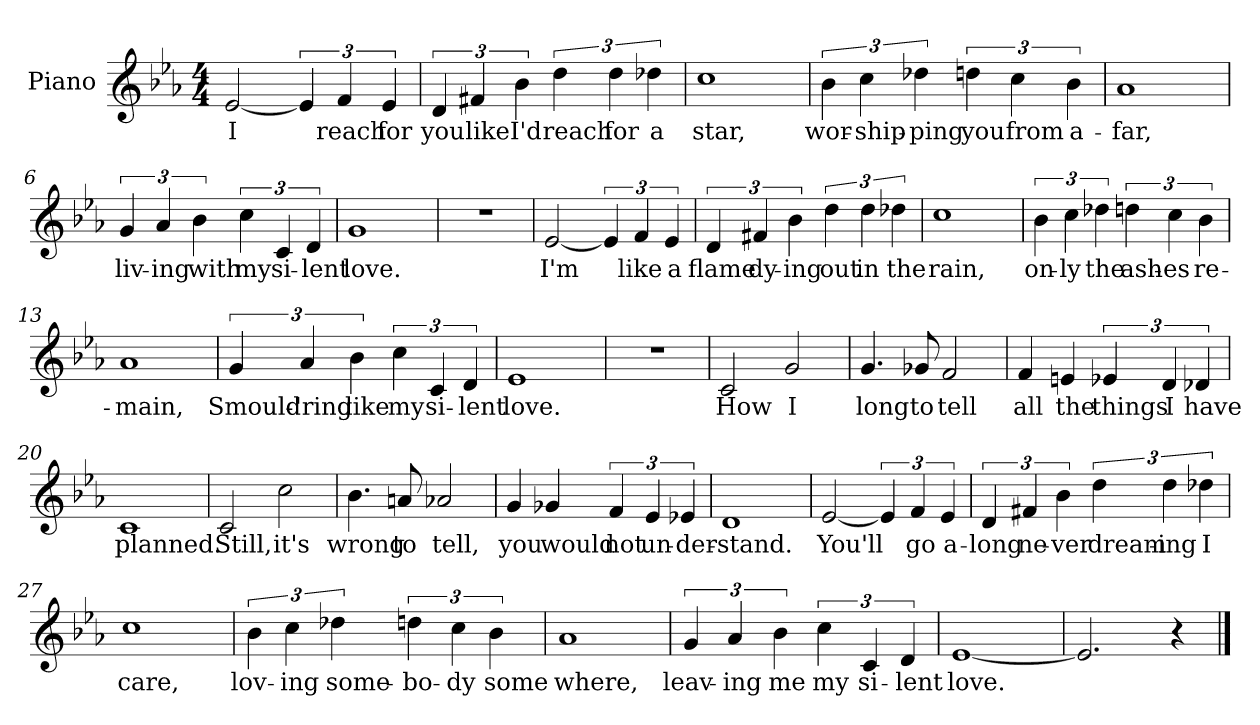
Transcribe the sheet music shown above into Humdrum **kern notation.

**kern	**text
*part1	*part1
*staff1	*staff1
*I"Piano	*
*I'Pno	*
*clefG2	*
*k[b-e-a-]	*
*E-:	*
*M4/4	*
=1	=1
[2e-/	I
6e-/]	.
6f/	reach
6e-/	for
=2	=2
6d/	you
6f#X/	like
6b-\	I'd
6dd\	reach
6dd\	for
6dd-X\	a
=3	=3
1cc	star,
=4	=4
6b-\	wor-
6cc\	-ship-
6dd-X\	-ping
6ddn\	you
6cc\	from
6b-\	a-
!!LO:LB:g=z
=5	=5
1a-	-far,
=6	=6
6g/	liv-
6a-/	-ing
6b-\	with
6cc\	my
6c/	si-
6d/	-lent
=7	=7
1g	love.
=8	=8
1r	.
=9	=9
[2e-/	I'm
6e-/]	.
6f/	like
6e-/	a
=10	=10
6d/	flame
6f#X/	dy-
6b-\	-ing
6dd\	out
6dd\	in
6dd-X\	the
!!LO:LB:g=z
=11	=11
1cc	rain,
=12	=12
6b-\	on-
6cc\	-ly
6dd-X\	the
6ddn\	ash-
6cc\	-es
6b-\	re-
=13	=13
1a-	-main,
=14	=14
6g/	Smould-
6a-/	-'ring
6b-\	like
6cc\	my
6c/	si-
6d/	-lent
=15	=15
1e-	love.
=16	=16
1r	.
!!LO:LB:g=z
=17	=17
2c/	How
2g/	I
=18	=18
4.g/	long
8g-X/	to
2f/	tell
=19	=19
4f/	all
4en/	the
6e-X/	things
6d/	I
6d-X/	have
=20	=20
1c	planned.
!!LO:LB:g=z
=21	=21
2c/	Still,
2cc\	it's
=22	=22
4.b-\	wrong
8an/	to
2a-X/	tell,
=23	=23
4g/	you
4g-X/	would
6f/	not
6e-/	un-
6e-X/	-der-
=24	=24
1d	-stand.
!!LO:LB:g=z
=25	=25
[2e-/	You'll
6e-/]	.
6f/	go
6e-/	a-
=26	=26
6d/	-long
6f#X/	ne-
6b-\	-ver
6dd\	dream-
6dd\	-ing
6dd-X\	I
=27	=27
1cc	care,
!!LO:LB:g=z
=28	=28
6b-\	lov-
6cc\	-ing
6dd-X\	some-
6ddn\	-bo-
6cc\	-dy
6b-\	some
=29	=29
1a-	where,
=30	=30
6g/	leav-
6a-/	-ing
6b-\	me
6cc\	my
6c/	si-
6d/	-lent
=31	=31
[1e-	love.
=32	=32
2.e-/]	.
4r	.
==	==
*-	*-
